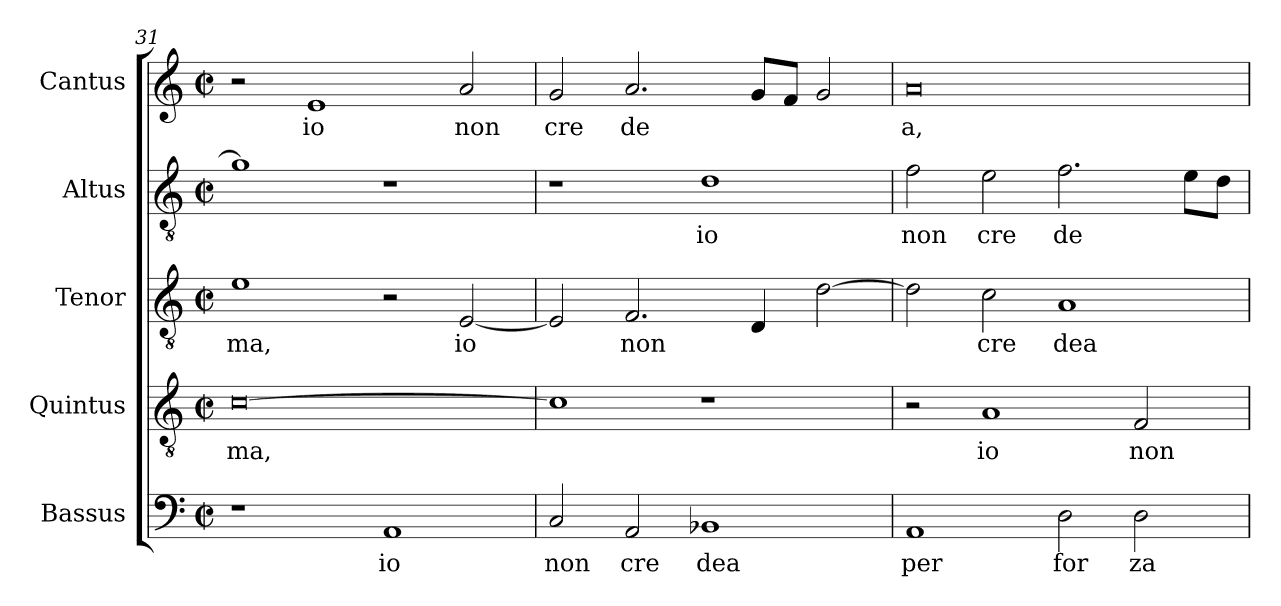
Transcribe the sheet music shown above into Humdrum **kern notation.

**kern	**text	**kern	**text	**kern	**text	**kern	**text	**kern	**text
*part5	*part5	*part4	*part4	*part3	*part3	*part2	*part2	*part1	*part1
*staff5	*staff5	*staff4	*staff4	*staff3	*staff3	*staff2	*staff2	*staff1	*staff1
*I"Bassus	*	*I"Quintus	*	*I"Tenor	*	*I"Altus	*	*I"Cantus	*
!!LO:PB:g=z
*clefF4	*	*clefGv2	*	*clefGv2	*	*clefGv2	*	*clefG2	*
*k[]	*	*k[]	*	*k[]	*	*k[]	*	*k[]	*
*C:	*	*C:	*	*C:	*	*C:	*	*C:	*
*M2/2	*	*M2/2	*	*M2/2	*	*M2/2	*	*M2/2	*
*met(c|)	*	*met(c|)	*	*met(c|)	*	*met(c|)	*	*met(c|)	*
=31	=31	=31	=31	=31	=31	=31	=31	=31	=31
!	!	!	!LO:LY:b	!	!LO:LY:b:cj	!	!LO:LY:b	!	!
1r	.	[>0c	ma,	1e	-ma,	1g]	.	2r	.
!	!	!	!	!	!	!	!	!	!LO:LY:b:cj
.	.	.	.	.	.	.	.	1e	io
!	!LO:LY:b	!	!	!	!	!	!	!	!
1AA	io	.	.	2r	.	1r	.	.	.
!	!	!	!	!	!LO:LY:b:cj	!	!	!	!LO:LY:b:cj
.	.	.	.	[<2E/	io	.	.	2a/	non
=32	=32	=32	=32	=32	=32	=32	=32	=32	=32
!	!LO:LY:b	!	!LO:LY:b	!	!LO:LY:b:cj	!	!	!	!LO:LY:b:cj
2C/	non	1c]	.	2E/]	.	1r	.	2g/	cre
!	!LO:LY:b	!	!	!	!LO:LY:b:cj	!	!	!	!LO:LY:b:cj
2AA/	cre	.	.	2.F/	non	.	.	2.a/	de
!	!LO:LY:b	!	!	!	!	!	!LO:LY:b	!	!
1BB-X	dea	1r	.	.	.	1d	io	.	.
!	!	!	!	!	!LO:LY:b:cj	!	!	!	!LO:LY:b:cj
.	.	.	.	4D/	.	.	.	8g/L	.
!	!	!	!	!	!	!	!	!	!LO:LY:b:cj
.	.	.	.	.	.	.	.	8f/J	.
!	!	!	!	!	!LO:LY:b:cj	!	!	!	!LO:LY:b:cj
.	.	.	.	[>2d\	.	.	.	2g/	.
=33	=33	=33	=33	=33	=33	=33	=33	=33	=33
!	!LO:LY:b	!	!	!	!LO:LY:b:cj	!	!LO:LY:b	!	!LO:LY:b:cj
1AA	per	2r	.	2d\]	.	2f\	non	0a	a,
!	!	!	!LO:LY:b	!	!LO:LY:b:cj	!	!LO:LY:b	!	!
.	.	1A	io	2c\	cre	2e\	cre	.	.
!	!LO:LY:b	!	!	!	!LO:LY:b:cj	!	!LO:LY:b	!	!
2D\	for	.	.	1A	dea	2.f\	de	.	.
!	!LO:LY:b	!	!LO:LY:b	!	!	!	!	!	!
2D\	za	2F/	non	.	.	.	.	.	.
!	!	!	!	!	!	!	!LO:LY:b	!	!
.	.	.	.	.	.	8e\L	.	.	.
!	!	!	!	!	!	!	!LO:LY:b	!	!
.	.	.	.	.	.	8d\J	.	.	.
=	=	=	=	=	=	=	=	=	=
*-	*-	*-	*-	*-	*-	*-	*-	*-	*-
